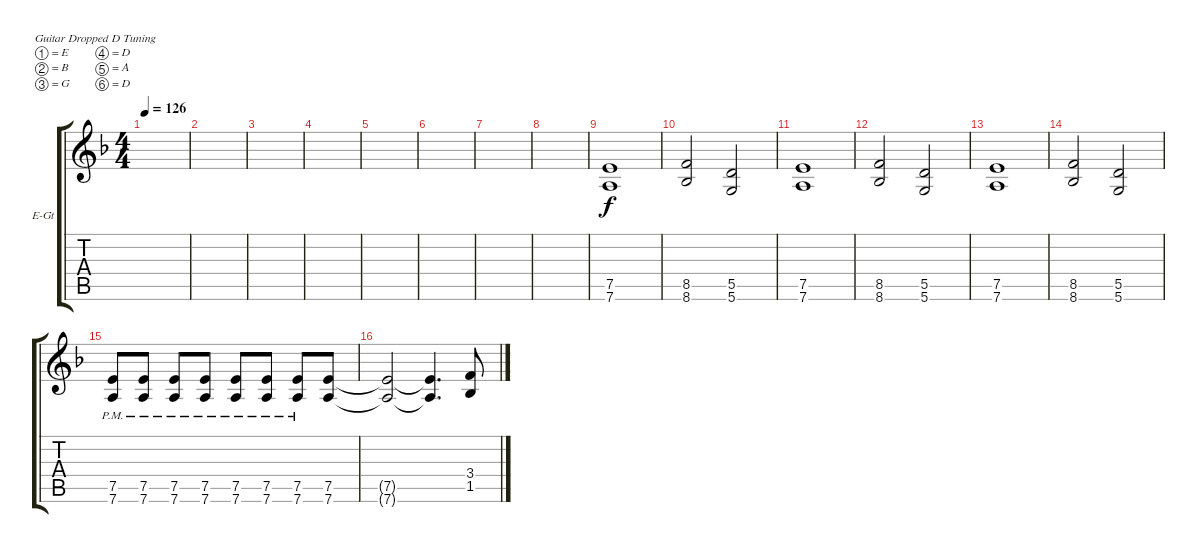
\defaultSystemsLayout 4
\bracketExtendMode groupsimilarinstruments
\firstSystemTrackNameOrientation horizontal
\otherSystemsTrackNameOrientation horizontal
\track ("Rhythm R" "E-Gt") {instrument distortionguitar}
\staff {score tabs}
\tuning (E4 B3 G3 D3 A2 D2)
\ts (4 4)
\tempo 126
\clef g2
\ks f
|
|
|
|
|
|
|
|
(7.6 7.5).1 |
(8.5 8.6).2 (5.6 5.5).2 |
(7.6 7.5).1 |
(8.5 8.6).2 (5.6 5.5).2 |
(7.6 7.5).1 |
(8.5 8.6).2 (5.6 5.5).2 |
(7.6{pm} 7.5{pm}).8 (7.6{pm} 7.5{pm}).8 (7.6{pm} 7.5{pm}).8 (7.6{pm} 7.5{pm}).8 (7.6{pm} 7.5{pm}).8 (7.6{pm} 7.5{pm}).8 (7.6{pm} 7.5{pm}).8 (7.5 7.6).8 |
(7.5{t} 7.6{t}).2 (7.6{t} 7.5{t}).4{d} (1.5 3.4).8
